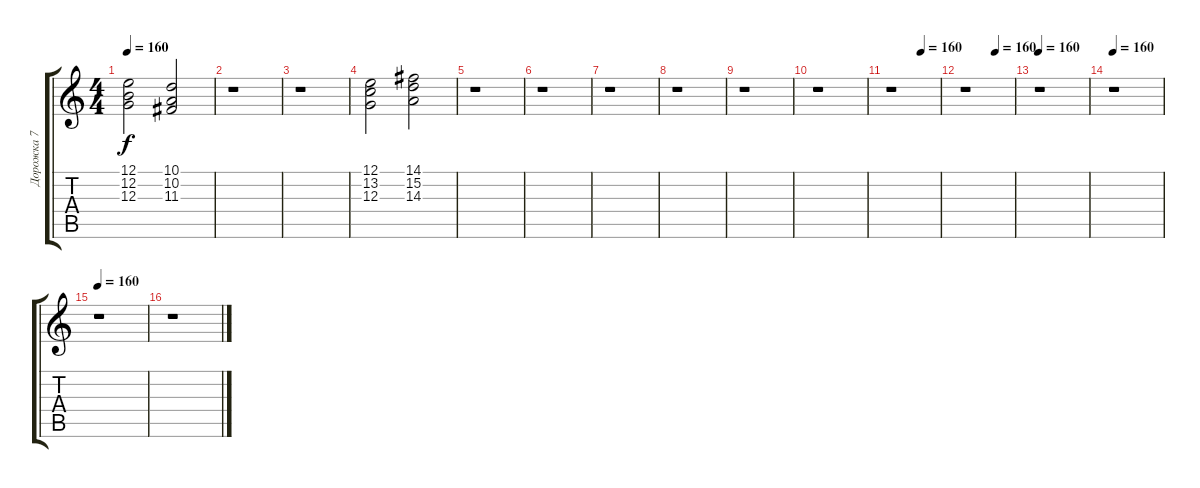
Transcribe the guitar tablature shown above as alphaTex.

\track ("Дорожка 7" "Дорожка 7") {instrument choiraahs}
\staff {score tabs}
\tuning (E4 B3 G3 D3 A2 E2) {hide}
\ts (4 4)
\tempo 160
\clef g2
\ks c
(12.1 12.2 12.3).2{dy f} (10.1 10.2 11.3).2 |
r.1 |
r.1 |
(12.1 13.2 12.3).2 (14.1 15.2 14.3).2 |
r.1 |
r.1 |
r.1 |
r.1 |
r.1 |
r.1 |
\tempo (160 0.625)
r.1 |
\tempo (160 0.625)
r.1 |
\tempo 160
r.1 |
\tempo 160
r.1 |
\tempo 160
r.1 |
r.1
